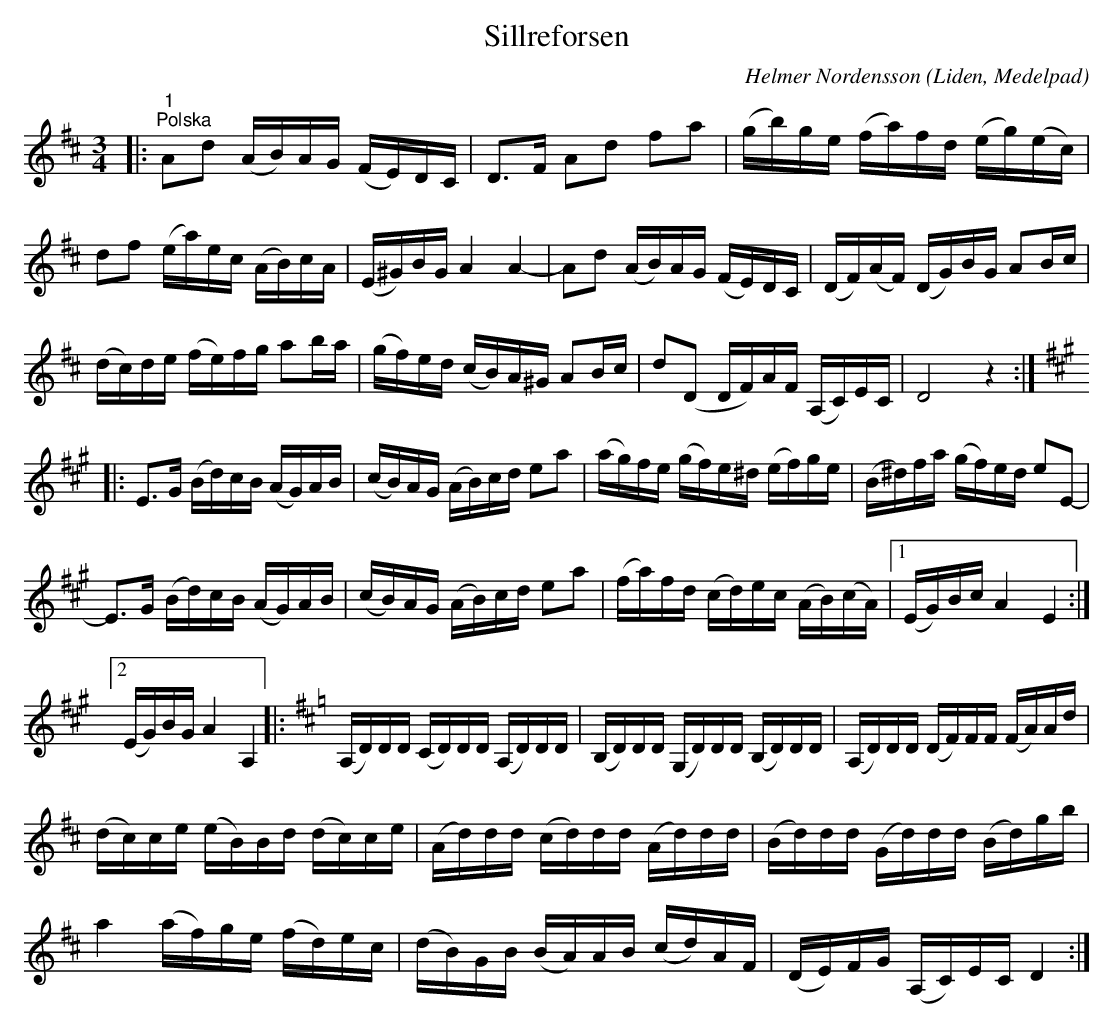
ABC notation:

X:1
T:Sillreforsen
C:Helmer Nordensson
O:Liden, Medelpad
L:1/16
M:3/4
K:D
V:1
|:"^1""^Polska" A2d2 (AB)AG (FE)DC | D2>F2 A2d2 f2a2 | (gb)ge (fa)fd (eg)(ec) |
d2f2 (ea)ec (AB)cA | (E^G)BG A4 A4- | A2d2 (AB)AG (FE)DC | (DF)(AF) (DG)BG A2Bc |
(dc)de (fe)fg a2ba | (gf)ed (cB)A^G A2Bc | d2(D2 DF)AF (A,C)EC | D8 z4 ::
[K:A] E2>G2 (Bd)cB (AG)AB | (cB)AG (AB)cd e2a2 | (ag)fe (gf)e^d (ef)ge | (B^d)fa (gf)ed e2E2- |
E2>G2 (Bd)cB (AG)AB | (cB)AG (AB)cd e2a2 | (fa)fd (cd)ec (AB)(cA) |1 (EG)Bc A4 E4 :|2
(EG)BG A4 A,4 |:[K:D] (A,D)DD (CD)DD (A,D)DD | (B,D)DD (G,D)DD (B,D)DD | (A,D)DD (DF)FF (FA)Ad |
(dc)ce (eB)Bd (dc)ce | (Ad)dd (cd)dd (Ad)dd | (Bd)dd (Gd)dd (Bd)gb |
 a4 (af)ge (fd)ec | (dB)GB (BA)AB (cd)AF | (DE)FG (A,C)EC D4 :|
